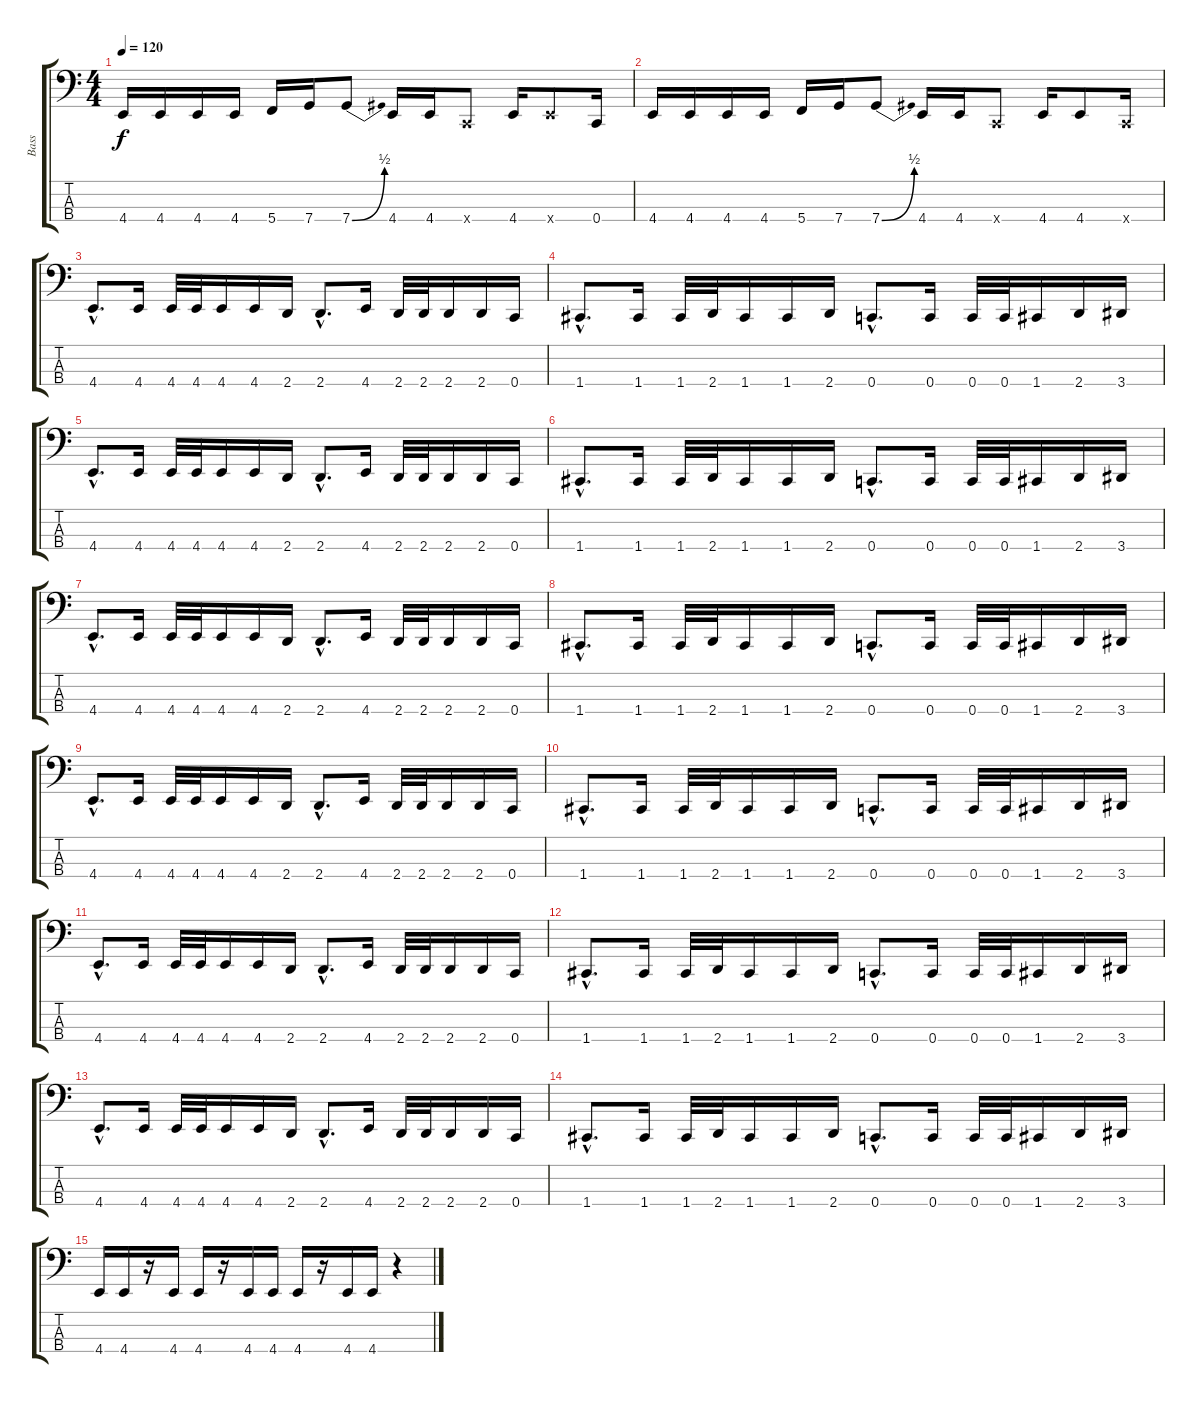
\track ("Bass" "Bass") {instrument electricbasspick}
\staff {score tabs}
\tuning (F2 C2 G1 C1) {hide}
\ts (4 4)
\tempo 120
\clef f4
\ks c
4.4.16{dy f} 4.4.16 4.4.16 4.4.16 5.4.16 7.4.16 7.4{be (bend 0 0 60 2)}.8 4.4.16 4.4.16 0.4{x}.8 4.4.16 4.4{x}.8 0.4.16 |
4.4.16 4.4.16 4.4.16 4.4.16 5.4.16 7.4.16 7.4{be (bend 0 0 60 2)}.8 4.4.16 4.4.16 0.4{x}.8 4.4.16 4.4.8 0.4{x}.16 |
4.4{hac}.8{d} 4.4.16 4.4.32 4.4.32 4.4.16 4.4.16 2.4.16 2.4{hac}.8{d} 4.4.16 2.4.32 2.4.32 2.4.16 2.4.16 0.4.16 |
1.4{hac}.8{d} 1.4.16 1.4.32 2.4.32 1.4.16 1.4.16 2.4.16 0.4{hac}.8{d} 0.4.16 0.4.32 0.4.32 1.4.16 2.4.16 3.4.16 |
4.4{hac}.8{d} 4.4.16 4.4.32 4.4.32 4.4.16 4.4.16 2.4.16 2.4{hac}.8{d} 4.4.16 2.4.32 2.4.32 2.4.16 2.4.16 0.4.16 |
1.4{hac}.8{d} 1.4.16 1.4.32 2.4.32 1.4.16 1.4.16 2.4.16 0.4{hac}.8{d} 0.4.16 0.4.32 0.4.32 1.4.16 2.4.16 3.4.16 |
4.4{hac}.8{d} 4.4.16 4.4.32 4.4.32 4.4.16 4.4.16 2.4.16 2.4{hac}.8{d} 4.4.16 2.4.32 2.4.32 2.4.16 2.4.16 0.4.16 |
1.4{hac}.8{d} 1.4.16 1.4.32 2.4.32 1.4.16 1.4.16 2.4.16 0.4{hac}.8{d} 0.4.16 0.4.32 0.4.32 1.4.16 2.4.16 3.4.16 |
4.4{hac}.8{d} 4.4.16 4.4.32 4.4.32 4.4.16 4.4.16 2.4.16 2.4{hac}.8{d} 4.4.16 2.4.32 2.4.32 2.4.16 2.4.16 0.4.16 |
1.4{hac}.8{d} 1.4.16 1.4.32 2.4.32 1.4.16 1.4.16 2.4.16 0.4{hac}.8{d} 0.4.16 0.4.32 0.4.32 1.4.16 2.4.16 3.4.16 |
4.4{hac}.8{d} 4.4.16 4.4.32 4.4.32 4.4.16 4.4.16 2.4.16 2.4{hac}.8{d} 4.4.16 2.4.32 2.4.32 2.4.16 2.4.16 0.4.16 |
1.4{hac}.8{d} 1.4.16 1.4.32 2.4.32 1.4.16 1.4.16 2.4.16 0.4{hac}.8{d} 0.4.16 0.4.32 0.4.32 1.4.16 2.4.16 3.4.16 |
4.4{hac}.8{d} 4.4.16 4.4.32 4.4.32 4.4.16 4.4.16 2.4.16 2.4{hac}.8{d} 4.4.16 2.4.32 2.4.32 2.4.16 2.4.16 0.4.16 |
1.4{hac}.8{d} 1.4.16 1.4.32 2.4.32 1.4.16 1.4.16 2.4.16 0.4{hac}.8{d} 0.4.16 0.4.32 0.4.32 1.4.16 2.4.16 3.4.16 |
4.4.16 4.4.16 r.16 4.4.16 4.4.16 r.16 4.4.16 4.4.16 4.4.16 r.16 4.4.16 4.4.16 r.4
